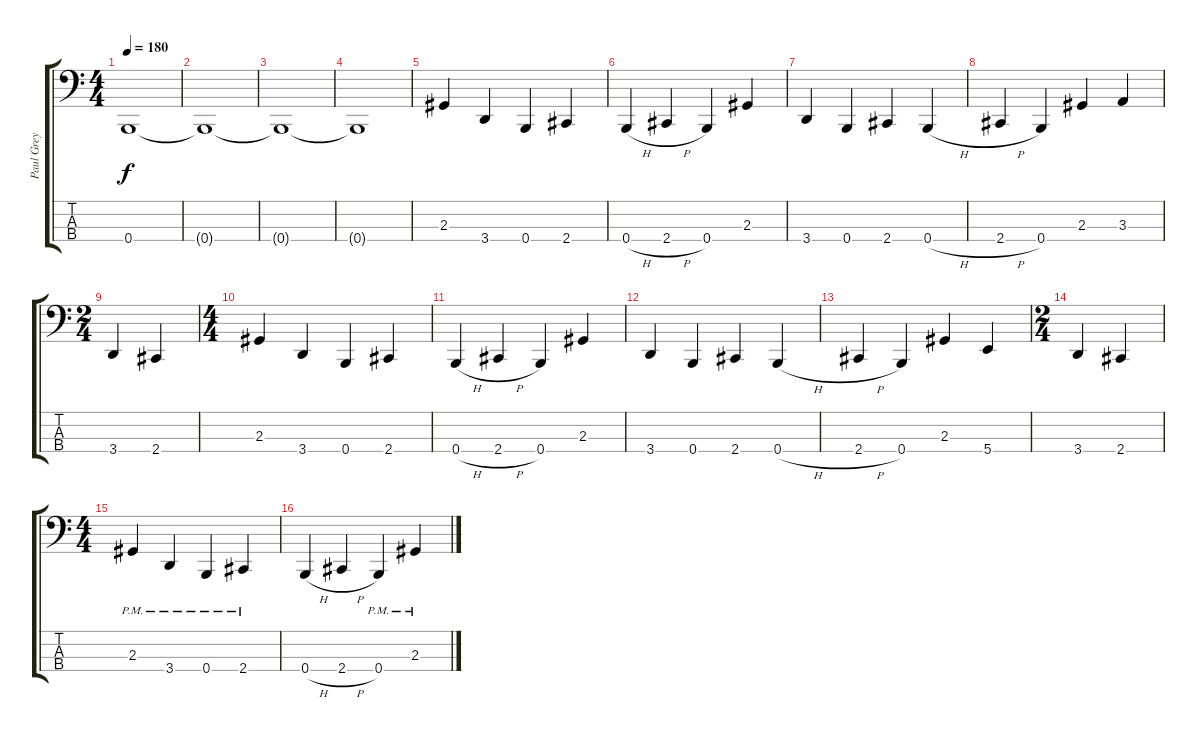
\track ("Paul Grey" "Paul Grey") {instrument electricbassfinger}
\staff {score tabs}
\tuning (E2 B1 Gb1 B0) {hide}
\ts (4 4)
\tempo 180
\clef f4
\ks c
0.4{t}.1{dy f} |
0.4{t}.1 |
0.4{t}.1 |
0.4{t}.1 |
2.3.4 3.4.4 0.4.4 2.4.4 |
0.4{h}.4 2.4{h}.4 0.4.4 2.3.4 |
3.4.4 0.4.4 2.4.4 0.4{h}.4 |
2.4{h}.4 0.4.4 2.3.4 3.3.4 |
\ts (2 4)
3.4.4 2.4.4 |
\ts (4 4)
2.3.4 3.4.4 0.4.4 2.4.4 |
0.4{h}.4 2.4{h}.4 0.4.4 2.3.4 |
3.4.4 0.4.4 2.4.4 0.4{h}.4 |
2.4{h}.4 0.4.4 2.3.4 5.4.4 |
\ts (2 4)
3.4.4 2.4.4 |
\ts (4 4)
2.3{pm}.4 3.4{pm}.4 0.4{pm}.4 2.4{pm}.4 |
0.4{h}.4 2.4{h}.4 0.4{pm}.4 2.3{pm}.4
